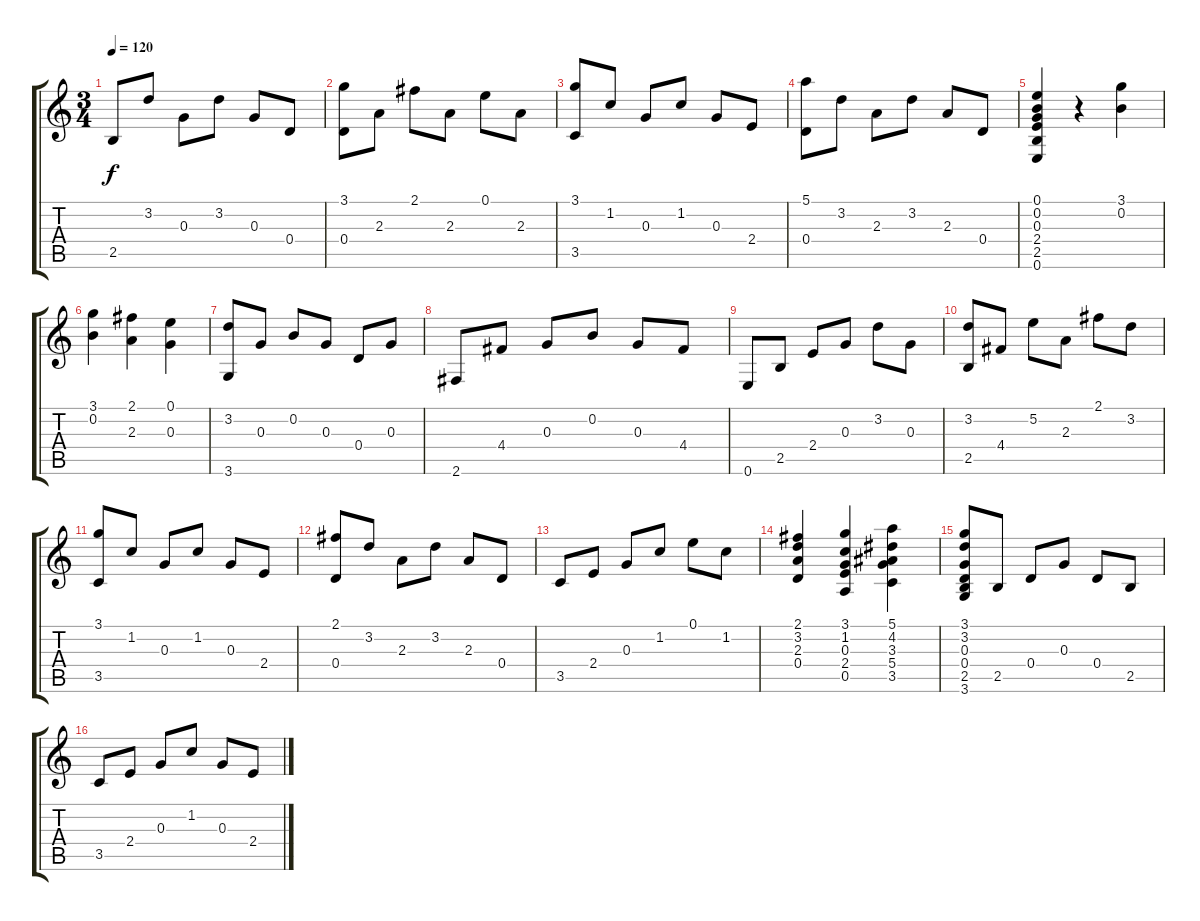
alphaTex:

\track "" {instrument acousticguitarnylon}
\staff {score tabs}
\tuning (E4 B3 G3 D3 A2 E2) {hide}
\ts (3 4)
\tempo 120
\clef g2
\ks c
2.5.8{dy f} 3.2.8 0.3.8 3.2.8 0.3.8 0.4.8 |
(3.1 0.4).8 2.3.8 2.1.8 2.3.8 0.1.8 2.3.8 |
(3.1 3.5).8 1.2.8 0.3.8 1.2.8 0.3.8 2.4.8 |
(5.1 0.4).8 3.2.8 2.3.8 3.2.8 2.3.8 0.4.8 |
(0.1 0.2 0.3 2.4 2.5 0.6).4 r.4 (3.1 0.2).4 |
(3.1 0.2).4 (2.1 2.3).4 (0.1 0.3).4 |
(3.2 3.6).8 0.3.8 0.2.8 0.3.8 0.4.8 0.3.8 |
2.6.8 4.4.8 0.3.8 0.2.8 0.3.8 4.4.8 |
0.6.8 2.5.8 2.4.8 0.3.8 3.2.8 0.3.8 |
(3.2 2.5).8 4.4.8 5.2.8 2.3.8 2.1.8 3.2.8 |
(3.1 3.5).8 1.2.8 0.3.8 1.2.8 0.3.8 2.4.8 |
(2.1 0.4).8 3.2.8 2.3.8 3.2.8 2.3.8 0.4.8 |
3.5.8 2.4.8 0.3.8 1.2.8 0.1.8 1.2.8 |
(2.1 3.2 2.3 0.4).4 (3.1 1.2 0.3 2.4 0.5).4 (5.1 4.2 3.3 5.4 3.5).4 |
(3.1 3.2 0.3 0.4 2.5 3.6).8 2.5.8 0.4.8 0.3.8 0.4.8 2.5.8 |
3.5.8 2.4.8 0.3.8 1.2.8 0.3.8 2.4.8
